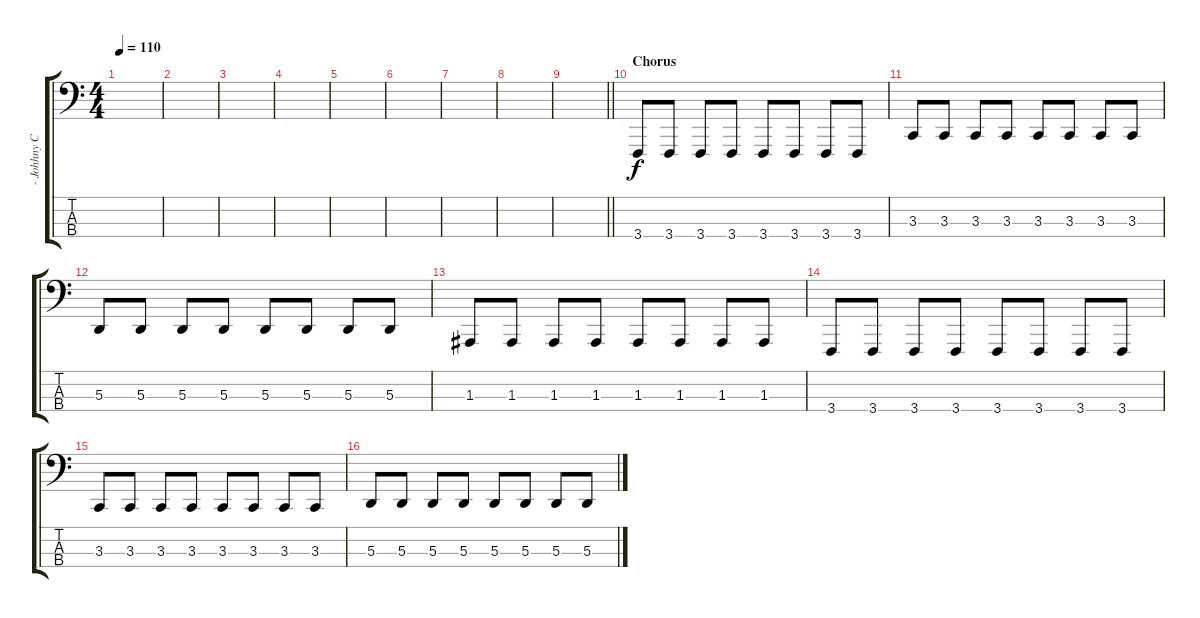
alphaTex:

\track ("- Johhny Christ - Bass" "- Johhny C") {instrument lead1square}
\staff {score tabs}
\tuning (G2 D2 A1 D1) {hide}
\ts (4 4)
\tempo 110
\clef f4
\ks c
|
|
|
|
|
|
|
|
\barLineRight lightlight
|
\section ("" "Chorus")
3.4.8 3.4.8 3.4.8 3.4.8 3.4.8 3.4.8 3.4.8 3.4.8 |
3.3.8 3.3.8 3.3.8 3.3.8 3.3.8 3.3.8 3.3.8 3.3.8 |
5.3.8 5.3.8 5.3.8 5.3.8 5.3.8 5.3.8 5.3.8 5.3.8 |
1.3.8 1.3.8 1.3.8 1.3.8 1.3.8 1.3.8 1.3.8 1.3.8 |
3.4.8 3.4.8 3.4.8 3.4.8 3.4.8 3.4.8 3.4.8 3.4.8 |
3.3.8 3.3.8 3.3.8 3.3.8 3.3.8 3.3.8 3.3.8 3.3.8 |
5.3.8 5.3.8 5.3.8 5.3.8 5.3.8 5.3.8 5.3.8 5.3.8
